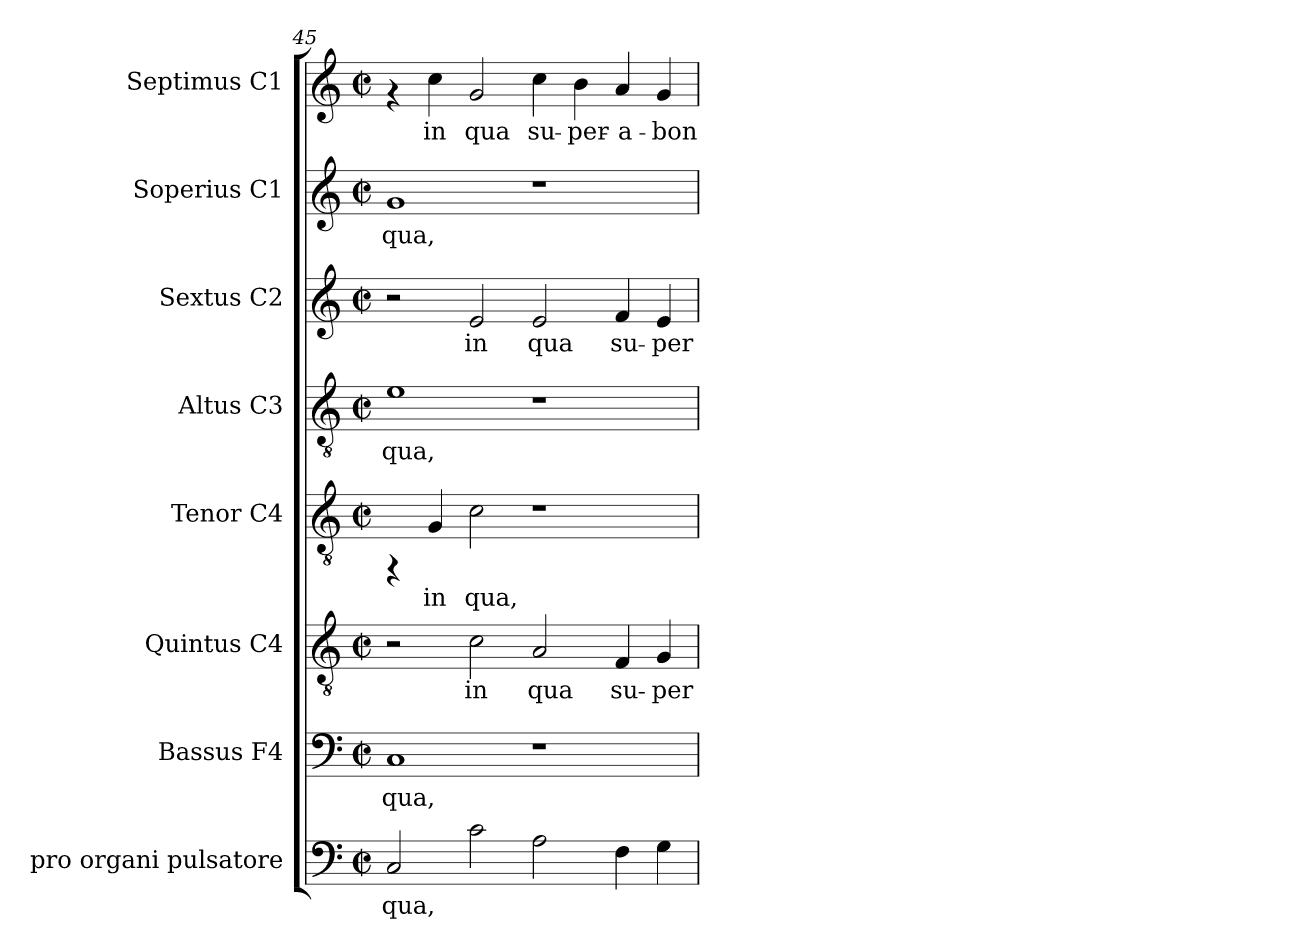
**kern	**text	**kern	**text	**kern	**text	**kern	**text	**kern	**text	**kern	**text	**kern	**text	**kern	**text
*part8	*part8	*part7	*part7	*part6	*part6	*part5	*part5	*part4	*part4	*part3	*part3	*part2	*part2	*part1	*part1
*staff8	*staff8	*staff7	*staff7	*staff6	*staff6	*staff5	*staff5	*staff4	*staff4	*staff3	*staff3	*staff2	*staff2	*staff1	*staff1
*I"pro organi  pulsatore	*	*I"Bassus  F4	*	*I"Quintus  C4	*	*I"Tenor  C4	*	*I"Altus  C3	*	*I"Sextus  C2	*	*I"Soperius  C1	*	*I"Septimus  C1	*
*clefF4	*	*clefF4	*	*clefGv2	*	*clefGv2	*	*clefGv2	*	*clefG2	*	*clefG2	*	*clefG2	*
*k[]	*	*k[]	*	*k[]	*	*k[]	*	*k[]	*	*k[]	*	*k[]	*	*k[]	*
*C:	*	*C:	*	*C:	*	*C:	*	*C:	*	*C:	*	*C:	*	*C:	*
*M2/2	*	*M2/2	*	*M2/2	*	*M2/2	*	*M2/2	*	*M2/2	*	*M2/2	*	*M2/2	*
*met(c|)	*	*met(c|)	*	*met(c|)	*	*met(c|)	*	*met(c|)	*	*met(c|)	*	*met(c|)	*	*met(c|)	*
=45	=45	=45	=45	=45	=45	=45	=45	=45	=45	=45	=45	=45	=45	=45	=45
!	!LO:LY:a:cj	!	!LO:LY:b:cj	!	!	!	!	!	!LO:LY:b:rj	!	!	!	!LO:LY:b:cj	!	!
2C/	qua,	1C	qua,	2r	.	4rFF	.	1e	qua,	2r	.	1g	qua,	4rf	.
!	!	!	!	!	!	!	!LO:LY:b:rj	!	!	!	!	!	!	!	!LO:LY:b:rj
.	.	.	.	.	.	4G/	in	.	.	.	.	.	.	4cc\	in
!	!LO:LY:a:cj	!	!	!	!LO:LY:b:cj	!	!LO:LY:b:rj	!	!	!	!LO:LY:b:cj	!	!	!	!LO:LY:b:rj
2c\	.	.	.	2c\	in	2c\	qua,	.	.	2e/	in	.	.	2g/	qua
!	!LO:LY:a:cj	!	!	!	!LO:LY:b:cj	!	!	!	!	!	!LO:LY:b:cj	!	!	!	!LO:LY:b:rj
2A\	.	1r	.	2A/	qua	1r	.	1r	.	2e/	qua	1r	.	4cc\	su-
!	!	!	!	!	!	!	!	!	!	!	!	!	!	!	!LO:LY:b:rj
.	.	.	.	.	.	.	.	.	.	.	.	.	.	4b\	-per-
!	!LO:LY:a:cj	!	!	!	!LO:LY:b:cj	!	!	!	!	!	!LO:LY:b:cj	!	!	!	!LO:LY:b:rj
4F\	.	.	.	4F/	su-	.	.	.	.	4f/	su-	.	.	4a/	-a-
!	!LO:LY:a:cj	!	!	!	!LO:LY:b:cj	!	!	!	!	!	!LO:LY:b:cj	!	!	!	!LO:LY:b:rj
4G\	.	.	.	4G/	-per-	.	.	.	.	4e/	-per-	.	.	4g/	-bon-
=	=	=	=	=	=	=	=	=	=	=	=	=	=	=	=
*-	*-	*-	*-	*-	*-	*-	*-	*-	*-	*-	*-	*-	*-	*-	*-
